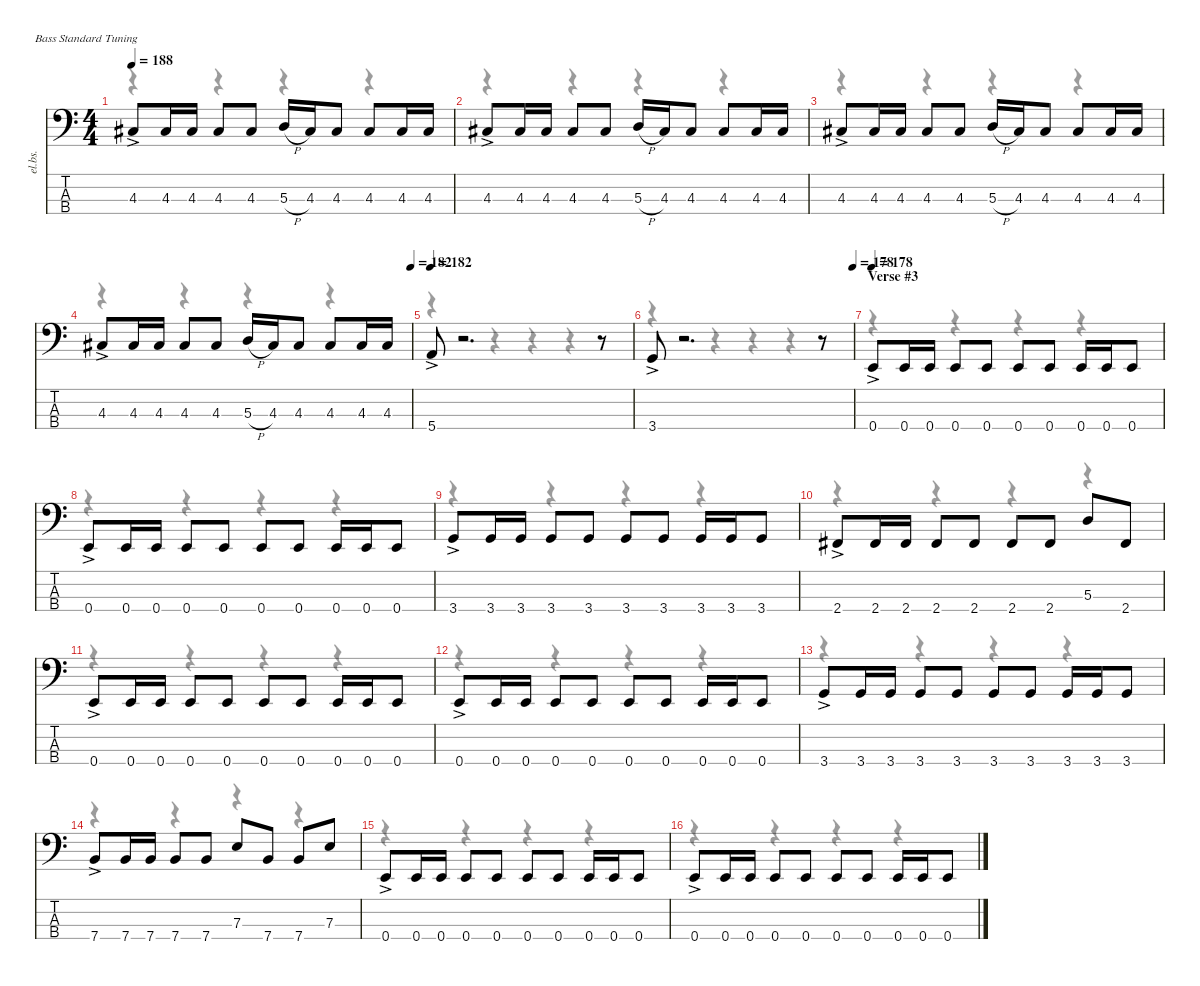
\defaultSystemsLayout 4
\hideDynamics
\bracketExtendMode nobrackets
\otherSystemsTrackNameOrientation horizontal
\track ("Cliff Burton (Bass)" "el.bs.") {instrument electricbassfinger}
\staff {score tabs}
\tuning (G2 D2 A1 E1)
\voice
\ts (4 4)
\tempo 188
\clef f4
\ks c
4.3{ac acc #}.8{dy mf beam Up} 4.3{acc #}.16{dy f beam Up} 4.3{acc #}.16{beam Up} 4.3{acc #}.8{beam Up} 4.3{acc #}.8{beam Up} 5.3{h}.16{beam Up} 4.3{acc #}.16{beam Up} 4.3{acc #}.8{beam Up} 4.3{acc #}.8{beam Up} 4.3{acc #}.16{beam Up} 4.3{acc #}.16{beam Up} |
4.3{ac acc #}.8{dy mf beam Up} 4.3{acc #}.16{dy f beam Up} 4.3{acc #}.16{beam Up} 4.3{acc #}.8{beam Up} 4.3{acc #}.8{beam Up} 5.3{h}.16{beam Up} 4.3{acc #}.16{beam Up} 4.3{acc #}.8{beam Up} 4.3{acc #}.8{beam Up} 4.3{acc #}.16{beam Up} 4.3{acc #}.16{beam Up} |
4.3{ac acc #}.8{dy mf beam Up} 4.3{acc #}.16{dy f beam Up} 4.3{acc #}.16{beam Up} 4.3{acc #}.8{beam Up} 4.3{acc #}.8{beam Up} 5.3{h}.16{beam Up} 4.3{acc #}.16{beam Up} 4.3{acc #}.8{beam Up} 4.3{acc #}.8{beam Up} 4.3{acc #}.16{beam Up} 4.3{acc #}.16{beam Up} |
\tempo (182 1)
4.3{ac acc #}.8{dy mf beam Up} 4.3{acc #}.16{dy f beam Up} 4.3{acc #}.16{beam Up} 4.3{acc #}.8{beam Up} 4.3{acc #}.8{beam Up} 5.3{h}.16{beam Up} 4.3{acc #}.16{beam Up} 4.3{acc #}.8{beam Up} 4.3{acc #}.8{beam Up} 4.3{acc #}.16{beam Up} 4.3{acc #}.16{beam Up} |
\tempo 182
5.4{ac}.8{dy mf beam Up} r.2{d beam Up} r.8{beam Up} |
\tempo (178 1)
3.4{ac}.8{beam Up} r.2{d beam Up} r.8{beam Up} |
\section ("" "Verse #3")
\tempo 178
0.4{ac}.8{beam Up} 0.4.16{dy f beam Up} 0.4.16{beam Up} 0.4.8{beam Up} 0.4.8{beam Up} 0.4.8{beam Up} 0.4.8{beam Up} 0.4.16{beam Up} 0.4.16{beam Up} 0.4.8{beam Up} |
0.4{ac}.8{dy mf beam Up} 0.4.16{dy f beam Up} 0.4.16{beam Up} 0.4.8{beam Up} 0.4.8{beam Up} 0.4.8{beam Up} 0.4.8{beam Up} 0.4.16{beam Up} 0.4.16{beam Up} 0.4.8{beam Up} |
3.4{ac}.8{dy mf beam Up} 3.4.16{dy f beam Up} 3.4.16{beam Up} 3.4.8{beam Up} 3.4.8{beam Up} 3.4.8{beam Up} 3.4.8{beam Up} 3.4.16{beam Up} 3.4.16{beam Up} 3.4.8{beam Up} |
2.4{ac acc #}.8{dy mf beam Up} 2.4{acc #}.16{dy f beam Up} 2.4{acc #}.16{beam Up} 2.4{acc #}.8{beam Up} 2.4{acc #}.8{beam Up} 2.4{acc #}.8{beam Up} 2.4{acc #}.8{beam Up} 5.3.8{beam Up} 2.4{acc #}.8{beam Up} |
0.4{ac}.8{dy mf beam Up} 0.4.16{dy f beam Up} 0.4.16{beam Up} 0.4.8{beam Up} 0.4.8{beam Up} 0.4.8{beam Up} 0.4.8{beam Up} 0.4.16{beam Up} 0.4.16{beam Up} 0.4.8{beam Up} |
0.4{ac}.8{dy mf beam Up} 0.4.16{dy f beam Up} 0.4.16{beam Up} 0.4.8{beam Up} 0.4.8{beam Up} 0.4.8{beam Up} 0.4.8{beam Up} 0.4.16{beam Up} 0.4.16{beam Up} 0.4.8{beam Up} |
3.4{ac}.8{dy mf beam Up} 3.4.16{dy f beam Up} 3.4.16{beam Up} 3.4.8{beam Up} 3.4.8{beam Up} 3.4.8{beam Up} 3.4.8{beam Up} 3.4.16{beam Up} 3.4.16{beam Up} 3.4.8{beam Up} |
7.4{ac}.8{dy mf beam Up} 7.4.16{dy f beam Up} 7.4.16{beam Up} 7.4.8{beam Up} 7.4.8{beam Up} 7.3.8{beam Up} 7.4.8{beam Up} 7.4.8{beam Up} 7.3.8{beam Up} |
0.4{ac}.8{dy mf beam Up} 0.4.16{dy f beam Up} 0.4.16{beam Up} 0.4.8{beam Up} 0.4.8{beam Up} 0.4.8{beam Up} 0.4.8{beam Up} 0.4.16{beam Up} 0.4.16{beam Up} 0.4.8{beam Up} |
0.4{ac}.8{dy mf beam Up} 0.4.16{dy f beam Up} 0.4.16{beam Up} 0.4.8{beam Up} 0.4.8{beam Up} 0.4.8{beam Up} 0.4.8{beam Up} 0.4.16{beam Up} 0.4.16{beam Up} 0.4.8{beam Up}
\voice
\clef f4
\ottava regular
\simile none
\ks c
r.4{dy mf beam Down} r.4{beam Down} r.4{beam Down} r.4{beam Down} |
r.4{beam Down} r.4{beam Down} r.4{beam Down} r.4{beam Down} |
r.4{beam Down} r.4{beam Down} r.4{beam Down} r.4{beam Down} |
r.4{beam Down} r.4{beam Down} r.4{beam Down} r.4{beam Down} |
r.4{beam Down} r.4{beam Down} r.4{beam Down} r.4{beam Down} |
r.4{beam Down} r.4{beam Down} r.4{beam Down} r.4{beam Down} |
r.4{beam Down} r.4{beam Down} r.4{beam Down} r.4{beam Down} |
r.4{beam Down} r.4{beam Down} r.4{beam Down} r.4{beam Down} |
r.4{beam Down} r.4{beam Down} r.4{beam Down} r.4{beam Down} |
r.4{beam Down} r.4{beam Down} r.4{beam Down} r.4{beam Down} |
r.4{beam Down} r.4{beam Down} r.4{beam Down} r.4{beam Down} |
r.4{beam Down} r.4{beam Down} r.4{beam Down} r.4{beam Down} |
r.4{beam Down} r.4{beam Down} r.4{beam Down} r.4{beam Down} |
r.4{beam Down} r.4{beam Down} r.4{beam Down} r.4{beam Down} |
r.4{beam Down} r.4{beam Down} r.4{beam Down} r.4{beam Down} |
r.4{beam Down} r.4{beam Down} r.4{beam Down} r.4{beam Down}
